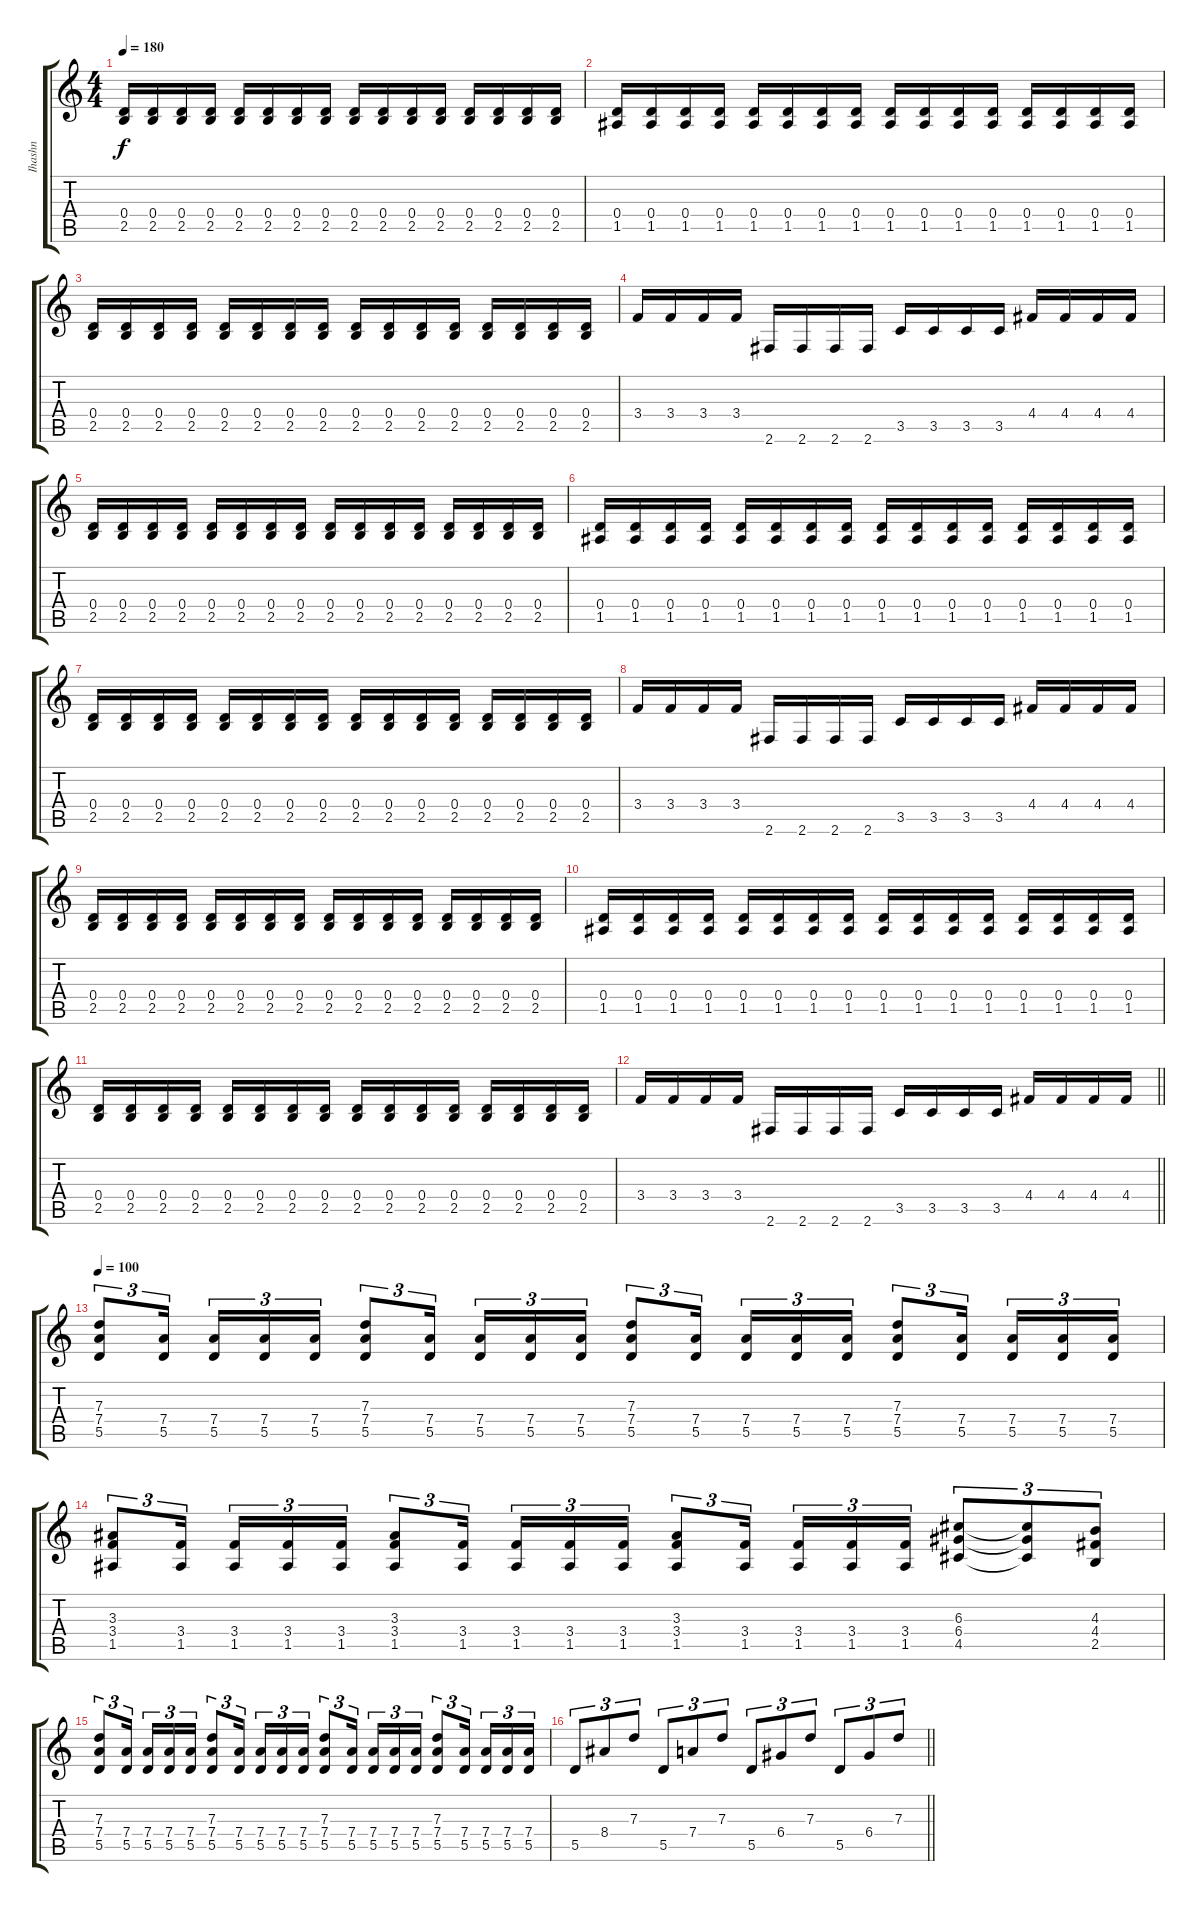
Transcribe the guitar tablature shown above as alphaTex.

\track ("Ihashn" "Ihashn") {instrument overdrivenguitar}
\staff {score tabs}
\tuning (E4 B3 G3 D3 A2 E2) {hide}
\ts (4 4)
\tempo 180
\clef g2
\ks c
(0.4 2.5).16{dy f} (0.4 2.5).16 (0.4 2.5).16 (0.4 2.5).16 (0.4 2.5).16 (0.4 2.5).16 (0.4 2.5).16 (0.4 2.5).16 (0.4 2.5).16 (0.4 2.5).16 (0.4 2.5).16 (0.4 2.5).16 (0.4 2.5).16 (0.4 2.5).16 (0.4 2.5).16 (0.4 2.5).16 |
(0.4 1.5).16 (0.4 1.5).16 (0.4 1.5).16 (0.4 1.5).16 (0.4 1.5).16 (0.4 1.5).16 (0.4 1.5).16 (0.4 1.5).16 (0.4 1.5).16 (0.4 1.5).16 (0.4 1.5).16 (0.4 1.5).16 (0.4 1.5).16 (0.4 1.5).16 (0.4 1.5).16 (0.4 1.5).16 |
(0.4 2.5).16 (0.4 2.5).16 (0.4 2.5).16 (0.4 2.5).16 (0.4 2.5).16 (0.4 2.5).16 (0.4 2.5).16 (0.4 2.5).16 (0.4 2.5).16 (0.4 2.5).16 (0.4 2.5).16 (0.4 2.5).16 (0.4 2.5).16 (0.4 2.5).16 (0.4 2.5).16 (0.4 2.5).16 |
3.4.16 3.4.16 3.4.16 3.4.16 2.6.16 2.6.16 2.6.16 2.6.16 3.5.16 3.5.16 3.5.16 3.5.16 4.4.16 4.4.16 4.4.16 4.4.16 |
(0.4 2.5).16 (0.4 2.5).16 (0.4 2.5).16 (0.4 2.5).16 (0.4 2.5).16 (0.4 2.5).16 (0.4 2.5).16 (0.4 2.5).16 (0.4 2.5).16 (0.4 2.5).16 (0.4 2.5).16 (0.4 2.5).16 (0.4 2.5).16 (0.4 2.5).16 (0.4 2.5).16 (0.4 2.5).16 |
(0.4 1.5).16 (0.4 1.5).16 (0.4 1.5).16 (0.4 1.5).16 (0.4 1.5).16 (0.4 1.5).16 (0.4 1.5).16 (0.4 1.5).16 (0.4 1.5).16 (0.4 1.5).16 (0.4 1.5).16 (0.4 1.5).16 (0.4 1.5).16 (0.4 1.5).16 (0.4 1.5).16 (0.4 1.5).16 |
(0.4 2.5).16 (0.4 2.5).16 (0.4 2.5).16 (0.4 2.5).16 (0.4 2.5).16 (0.4 2.5).16 (0.4 2.5).16 (0.4 2.5).16 (0.4 2.5).16 (0.4 2.5).16 (0.4 2.5).16 (0.4 2.5).16 (0.4 2.5).16 (0.4 2.5).16 (0.4 2.5).16 (0.4 2.5).16 |
3.4.16 3.4.16 3.4.16 3.4.16 2.6.16 2.6.16 2.6.16 2.6.16 3.5.16 3.5.16 3.5.16 3.5.16 4.4.16 4.4.16 4.4.16 4.4.16 |
(0.4 2.5).16 (0.4 2.5).16 (0.4 2.5).16 (0.4 2.5).16 (0.4 2.5).16 (0.4 2.5).16 (0.4 2.5).16 (0.4 2.5).16 (0.4 2.5).16 (0.4 2.5).16 (0.4 2.5).16 (0.4 2.5).16 (0.4 2.5).16 (0.4 2.5).16 (0.4 2.5).16 (0.4 2.5).16 |
(0.4 1.5).16 (0.4 1.5).16 (0.4 1.5).16 (0.4 1.5).16 (0.4 1.5).16 (0.4 1.5).16 (0.4 1.5).16 (0.4 1.5).16 (0.4 1.5).16 (0.4 1.5).16 (0.4 1.5).16 (0.4 1.5).16 (0.4 1.5).16 (0.4 1.5).16 (0.4 1.5).16 (0.4 1.5).16 |
(0.4 2.5).16 (0.4 2.5).16 (0.4 2.5).16 (0.4 2.5).16 (0.4 2.5).16 (0.4 2.5).16 (0.4 2.5).16 (0.4 2.5).16 (0.4 2.5).16 (0.4 2.5).16 (0.4 2.5).16 (0.4 2.5).16 (0.4 2.5).16 (0.4 2.5).16 (0.4 2.5).16 (0.4 2.5).16 |
\barLineRight lightlight
3.4.16 3.4.16 3.4.16 3.4.16 2.6.16 2.6.16 2.6.16 2.6.16 3.5.16 3.5.16 3.5.16 3.5.16 4.4.16 4.4.16 4.4.16 4.4.16 |
\tempo 100
(7.3 7.4 5.5).8{tu (3 2)} (7.4 5.5).16{tu (3 2)} (7.4 5.5).16{tu (3 2)} (7.4 5.5).16{tu (3 2)} (7.4 5.5).16{tu (3 2)} (7.3 7.4 5.5).8{tu (3 2)} (7.4 5.5).16{tu (3 2)} (7.4 5.5).16{tu (3 2)} (7.4 5.5).16{tu (3 2)} (7.4 5.5).16{tu (3 2)} (7.3 7.4 5.5).8{tu (3 2)} (7.4 5.5).16{tu (3 2)} (7.4 5.5).16{tu (3 2)} (7.4 5.5).16{tu (3 2)} (7.4 5.5).16{tu (3 2)} (7.3 7.4 5.5).8{tu (3 2)} (7.4 5.5).16{tu (3 2)} (7.4 5.5).16{tu (3 2)} (7.4 5.5).16{tu (3 2)} (7.4 5.5).16{tu (3 2)} |
(3.3 3.4 1.5).8{tu (3 2)} (3.4 1.5).16{tu (3 2)} (3.4 1.5).16{tu (3 2)} (3.4 1.5).16{tu (3 2)} (3.4 1.5).16{tu (3 2)} (3.3 3.4 1.5).8{tu (3 2)} (3.4 1.5).16{tu (3 2)} (3.4 1.5).16{tu (3 2)} (3.4 1.5).16{tu (3 2)} (3.4 1.5).16{tu (3 2)} (3.3 3.4 1.5).8{tu (3 2)} (3.4 1.5).16{tu (3 2)} (3.4 1.5).16{tu (3 2)} (3.4 1.5).16{tu (3 2)} (3.4 1.5).16{tu (3 2)} (6.3 6.4 4.5).8{tu (3 2)} (6.3{t} 6.4{t} 4.5{t}).8{tu (3 2)} (4.3 4.4 2.5).8{tu (3 2)} |
(7.3 7.4 5.5).8{tu (3 2)} (7.4 5.5).16{tu (3 2)} (7.4 5.5).16{tu (3 2)} (7.4 5.5).16{tu (3 2)} (7.4 5.5).16{tu (3 2)} (7.3 7.4 5.5).8{tu (3 2)} (7.4 5.5).16{tu (3 2)} (7.4 5.5).16{tu (3 2)} (7.4 5.5).16{tu (3 2)} (7.4 5.5).16{tu (3 2)} (7.3 7.4 5.5).8{tu (3 2)} (7.4 5.5).16{tu (3 2)} (7.4 5.5).16{tu (3 2)} (7.4 5.5).16{tu (3 2)} (7.4 5.5).16{tu (3 2)} (7.3 7.4 5.5).8{tu (3 2)} (7.4 5.5).16{tu (3 2)} (7.4 5.5).16{tu (3 2)} (7.4 5.5).16{tu (3 2)} (7.4 5.5).16{tu (3 2)} |
\barLineRight lightlight
5.5.8{tu (3 2)} 8.4.8{tu (3 2)} 7.3.8{tu (3 2)} 5.5.8{tu (3 2)} 7.4.8{tu (3 2)} 7.3.8{tu (3 2)} 5.5.8{tu (3 2)} 6.4.8{tu (3 2)} 7.3.8{tu (3 2)} 5.5.8{tu (3 2)} 6.4.8{tu (3 2)} 7.3.8{tu (3 2)}
